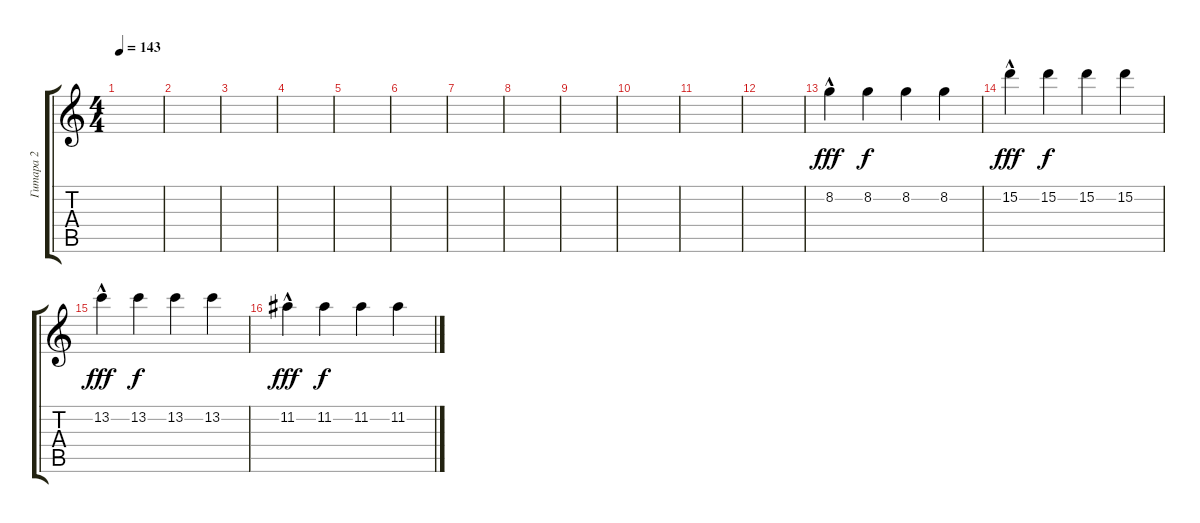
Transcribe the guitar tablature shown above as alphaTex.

\track ("Гитара 2" "Гитара 2") {instrument acousticguitarsteel}
\staff {score tabs}
\tuning (E4 B3 G3 D3 A2 E2) {hide}
\ts (4 4)
\tempo 143
\clef g2
\ks c
|
|
|
|
|
|
|
|
|
|
|
|
8.2{hac}.4{dy fff} 8.2.4{dy f} 8.2.4 8.2.4 |
15.2{hac}.4{dy fff} 15.2.4{dy f} 15.2.4 15.2.4 |
13.2{hac}.4{dy fff} 13.2.4{dy f} 13.2.4 13.2.4 |
11.2{hac}.4{dy fff} 11.2.4{dy f} 11.2.4 11.2.4
